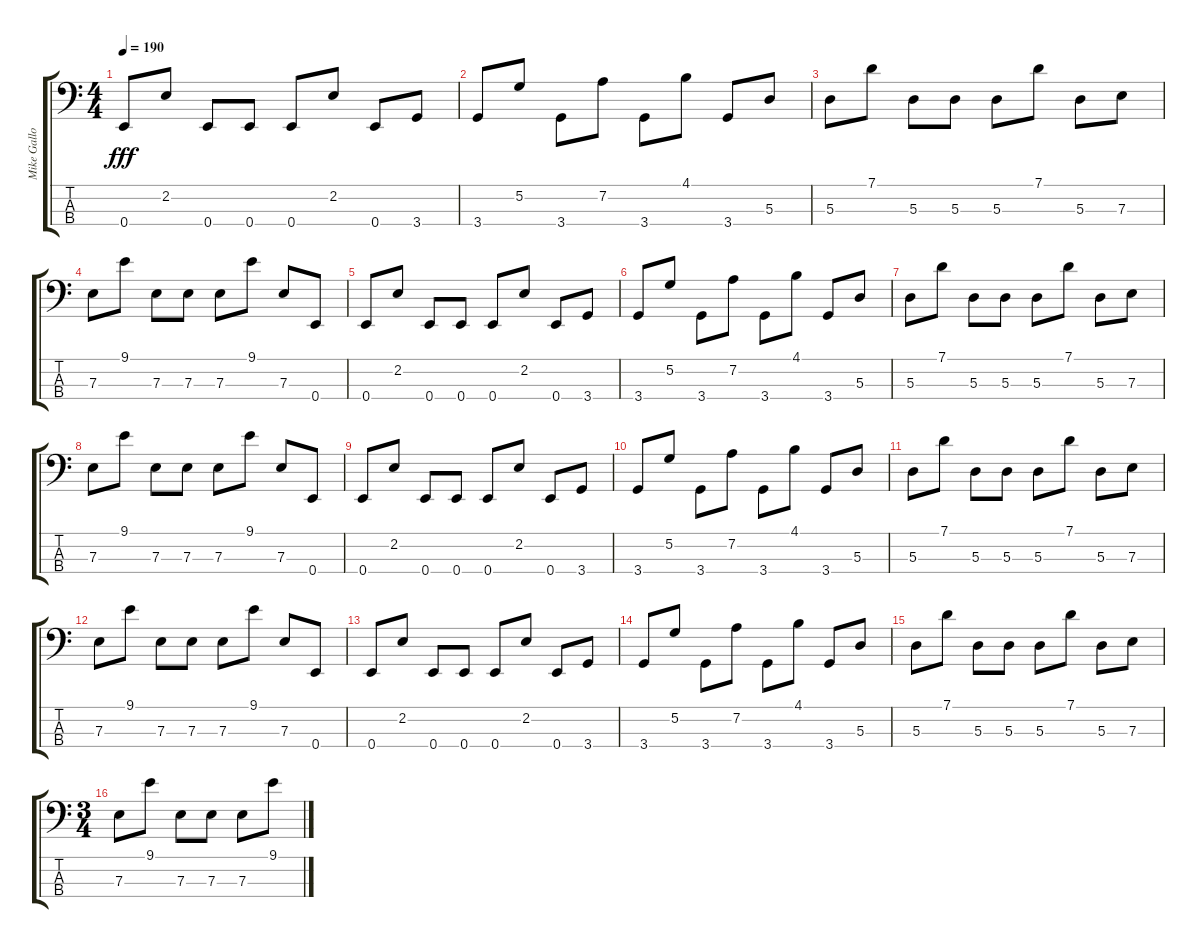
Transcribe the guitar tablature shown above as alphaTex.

\track ("Mike Gallo" "Mike Gallo") {instrument electricbasspick}
\staff {score tabs}
\tuning (G2 D2 A1 E1) {hide}
\ts (4 4)
\tempo 190
\clef f4
\ks c
0.4.8{dy fff} 2.2.8 0.4.8 0.4.8 0.4.8 2.2.8 0.4.8 3.4.8 |
3.4.8 5.2.8 3.4.8 7.2.8 3.4.8 4.1.8 3.4.8 5.3.8 |
5.3.8 7.1.8 5.3.8 5.3.8 5.3.8 7.1.8 5.3.8 7.3.8 |
7.3.8 9.1.8 7.3.8 7.3.8 7.3.8 9.1.8 7.3.8 0.4.8 |
0.4.8 2.2.8 0.4.8 0.4.8 0.4.8 2.2.8 0.4.8 3.4.8 |
3.4.8 5.2.8 3.4.8 7.2.8 3.4.8 4.1.8 3.4.8 5.3.8 |
5.3.8 7.1.8 5.3.8 5.3.8 5.3.8 7.1.8 5.3.8 7.3.8 |
7.3.8 9.1.8 7.3.8 7.3.8 7.3.8 9.1.8 7.3.8 0.4.8 |
0.4.8 2.2.8 0.4.8 0.4.8 0.4.8 2.2.8 0.4.8 3.4.8 |
3.4.8 5.2.8 3.4.8 7.2.8 3.4.8 4.1.8 3.4.8 5.3.8 |
5.3.8 7.1.8 5.3.8 5.3.8 5.3.8 7.1.8 5.3.8 7.3.8 |
7.3.8 9.1.8 7.3.8 7.3.8 7.3.8 9.1.8 7.3.8 0.4.8 |
0.4.8 2.2.8 0.4.8 0.4.8 0.4.8 2.2.8 0.4.8 3.4.8 |
3.4.8 5.2.8 3.4.8 7.2.8 3.4.8 4.1.8 3.4.8 5.3.8 |
5.3.8 7.1.8 5.3.8 5.3.8 5.3.8 7.1.8 5.3.8 7.3.8 |
\ts (3 4)
7.3.8 9.1.8 7.3.8 7.3.8 7.3.8 9.1.8
